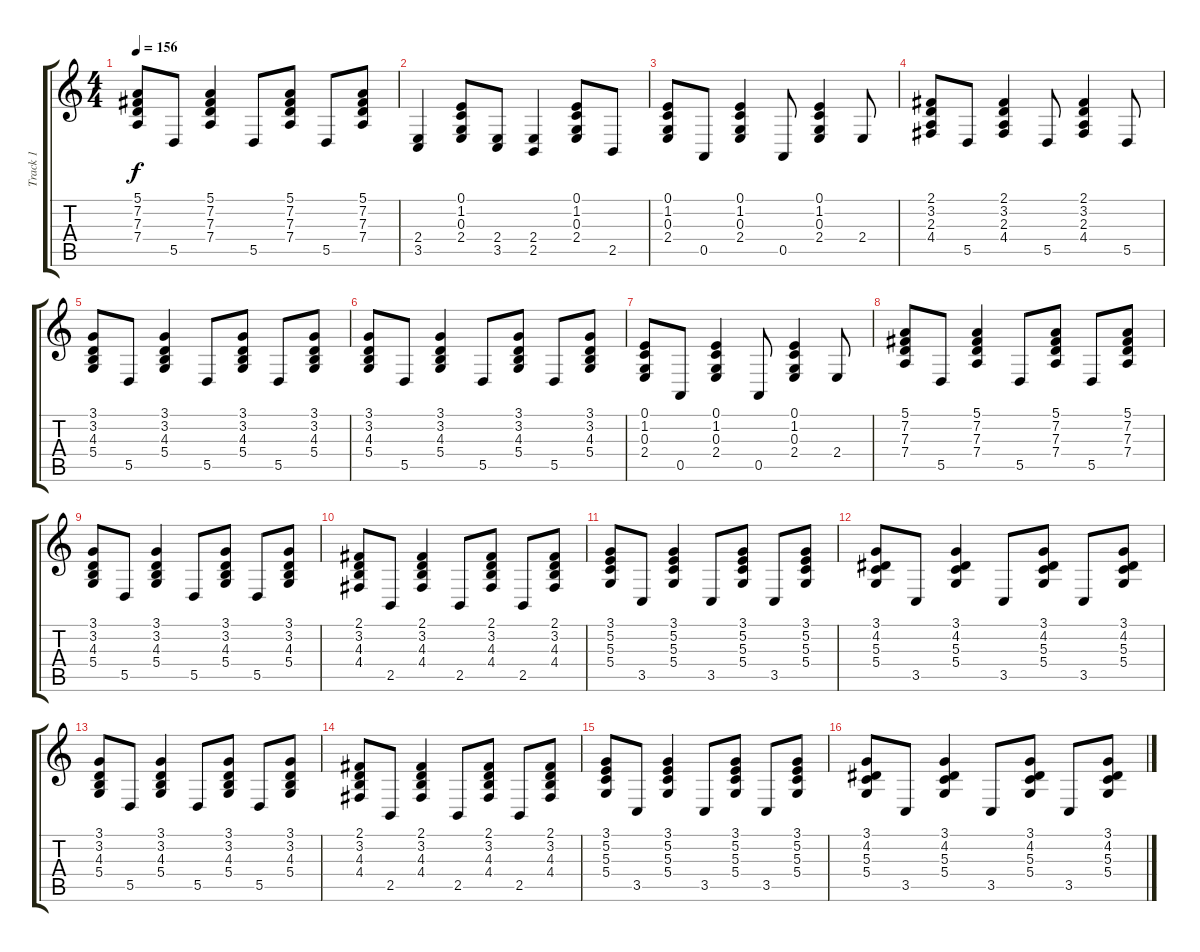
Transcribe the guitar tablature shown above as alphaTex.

\track ("Track 1" "Track 1") {instrument acousticgrandpiano}
\staff {score tabs}
\tuning (E4 B3 G3 D3 A2 E2) {hide}
\ts (4 4)
\tempo 156
\clef g2
\ks c
(5.1 7.2 7.3 7.4).8{dy f} 5.5.8 (5.1 7.2 7.3 7.4).4 5.5.8 (5.1 7.2 7.3 7.4).8 5.5.8 (5.1 7.2 7.3 7.4).8 |
(2.4 3.5).4 (0.1 1.2 0.3 2.4).8 (2.4 3.5).8 (2.4 2.5).4 (0.1 1.2 0.3 2.4).8 2.5.8 |
(0.1 1.2 0.3 2.4).8 0.5.8 (0.1 1.2 0.3 2.4).4 0.5.8 (0.1 1.2 0.3 2.4).4 2.4.8 |
(2.1 3.2 2.3 4.4).8 5.5.8 (2.1 3.2 2.3 4.4).4 5.5.8 (2.1 3.2 2.3 4.4).4 5.5.8 |
(3.1 3.2 4.3 5.4).8 5.5.8 (3.1 3.2 4.3 5.4).4 5.5.8 (3.1 3.2 4.3 5.4).8 5.5.8 (3.1 3.2 4.3 5.4).8 |
(3.1 3.2 4.3 5.4).8 5.5.8 (3.1 3.2 4.3 5.4).4 5.5.8 (3.1 3.2 4.3 5.4).8 5.5.8 (3.1 3.2 4.3 5.4).8 |
(0.1 1.2 0.3 2.4).8 0.5.8 (0.1 1.2 0.3 2.4).4 0.5.8 (0.1 1.2 0.3 2.4).4 2.4.8 |
(5.1 7.2 7.3 7.4).8 5.5.8 (5.1 7.2 7.3 7.4).4 5.5.8 (5.1 7.2 7.3 7.4).8 5.5.8 (5.1 7.2 7.3 7.4).8 |
(3.1 3.2 4.3 5.4).8 5.5.8 (3.1 3.2 4.3 5.4).4 5.5.8 (3.1 3.2 4.3 5.4).8 5.5.8 (3.1 3.2 4.3 5.4).8 |
(2.1 3.2 4.3 4.4).8 2.5.8 (2.1 3.2 4.3 4.4).4 2.5.8 (2.1 3.2 4.3 4.4).8 2.5.8 (2.1 3.2 4.3 4.4).8 |
(3.1 5.2 5.3 5.4).8 3.5.8 (3.1 5.2 5.3 5.4).4 3.5.8 (3.1 5.2 5.3 5.4).8 3.5.8 (3.1 5.2 5.3 5.4).8 |
(3.1 4.2 5.3 5.4).8 3.5.8 (3.1 4.2 5.3 5.4).4 3.5.8 (3.1 4.2 5.3 5.4).8 3.5.8 (3.1 4.2 5.3 5.4).8 |
(3.1 3.2 4.3 5.4).8 5.5.8 (3.1 3.2 4.3 5.4).4 5.5.8 (3.1 3.2 4.3 5.4).8 5.5.8 (3.1 3.2 4.3 5.4).8 |
(2.1 3.2 4.3 4.4).8 2.5.8 (2.1 3.2 4.3 4.4).4 2.5.8 (2.1 3.2 4.3 4.4).8 2.5.8 (2.1 3.2 4.3 4.4).8 |
(3.1 5.2 5.3 5.4).8 3.5.8 (3.1 5.2 5.3 5.4).4 3.5.8 (3.1 5.2 5.3 5.4).8 3.5.8 (3.1 5.2 5.3 5.4).8 |
(3.1 4.2 5.3 5.4).8 3.5.8 (3.1 4.2 5.3 5.4).4 3.5.8 (3.1 4.2 5.3 5.4).8 3.5.8 (3.1 4.2 5.3 5.4).8
